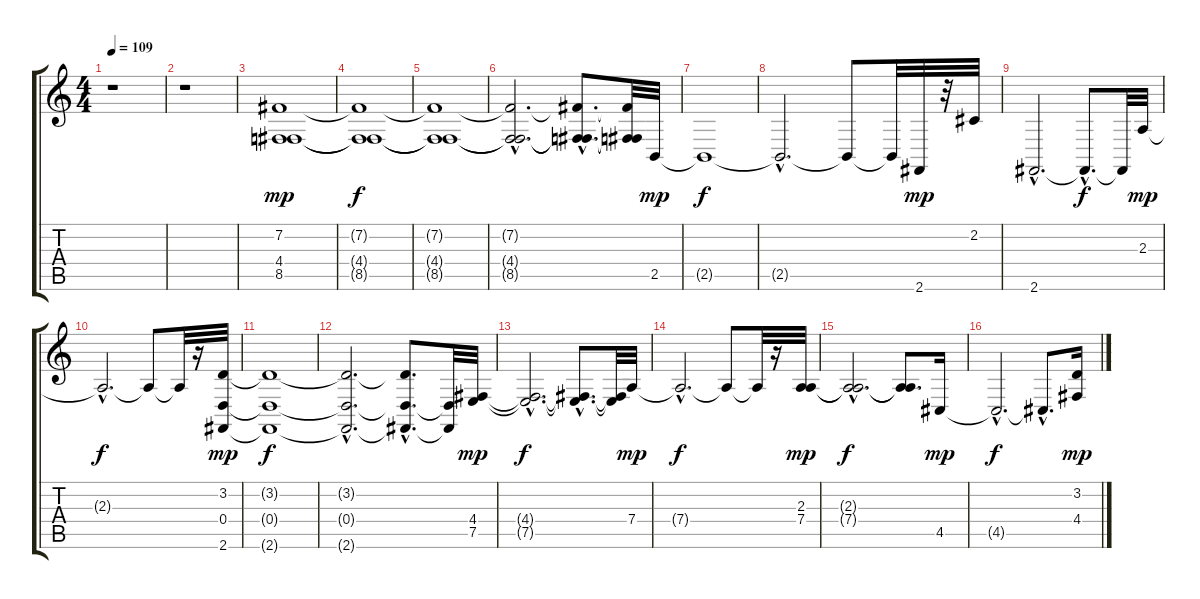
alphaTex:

\track "" {instrument synthstrings1}
\staff {score tabs}
\tuning (E4 B3 G3 D3 A2 E2) {hide}
\ts (4 4)
\tempo 109
\clef g2
\ks c
r.1{dy mp instrument synthstrings1} |
r.1 |
(7.2 4.4 8.5).1 |
(7.2{t} 4.4{t} 8.5{t}).1{dy f} |
(7.2{t} 4.4{t} 8.5{t}).1 |
(7.2{hac t} 4.4{hac t} 8.5{hac t}).2{d} (7.2{hac t} 4.4{hac t} 8.5{hac t}).8{d} (7.2{t} 4.4{t} 8.5{t}).32 2.5.32{dy mp} |
2.5{t}.1{dy f} |
2.5{hac t}.2{d} 2.5{t}.8 2.5{t}.32 2.6.32{dy mp} r.32 2.2.32 |
2.6{hac}.2{d} 2.6{hac t}.8{d dy f} 2.6{t}.32 2.3.32{dy mp} |
2.3{hac t}.2{d dy f} 2.3{t}.8 2.3{t}.32 r.16 (3.2 0.4 2.6).32{dy mp} |
(3.2{t} 0.4{t} 2.6{t}).1{dy f} |
(3.2{hac t} 0.4{hac t} 2.6{hac t}).2{d} (3.2{hac t} 0.4{hac t} 2.6{hac t}).8{d} (0.4{t} 2.6{t}).32 (4.4 7.5).32{dy mp} |
(4.4{hac t} 7.5{hac t}).2{d dy f} (4.4{hac t} 7.5{hac t}).8{d} (4.4{t} 7.5{t}).32 7.4.32{dy mp} |
7.4{hac t}.2{d dy f} 7.4{t}.8 7.4{t}.32 r.16 (2.3 7.4).32{dy mp} |
(2.3{hac t} 7.4{hac t}).2{d dy f} (2.3{t} 7.4{t}).8{d} 4.5.16{dy mp} |
4.5{hac t}.2{d dy f} 4.5{hac t}.8{d} (3.2 4.4).16{dy mp}
